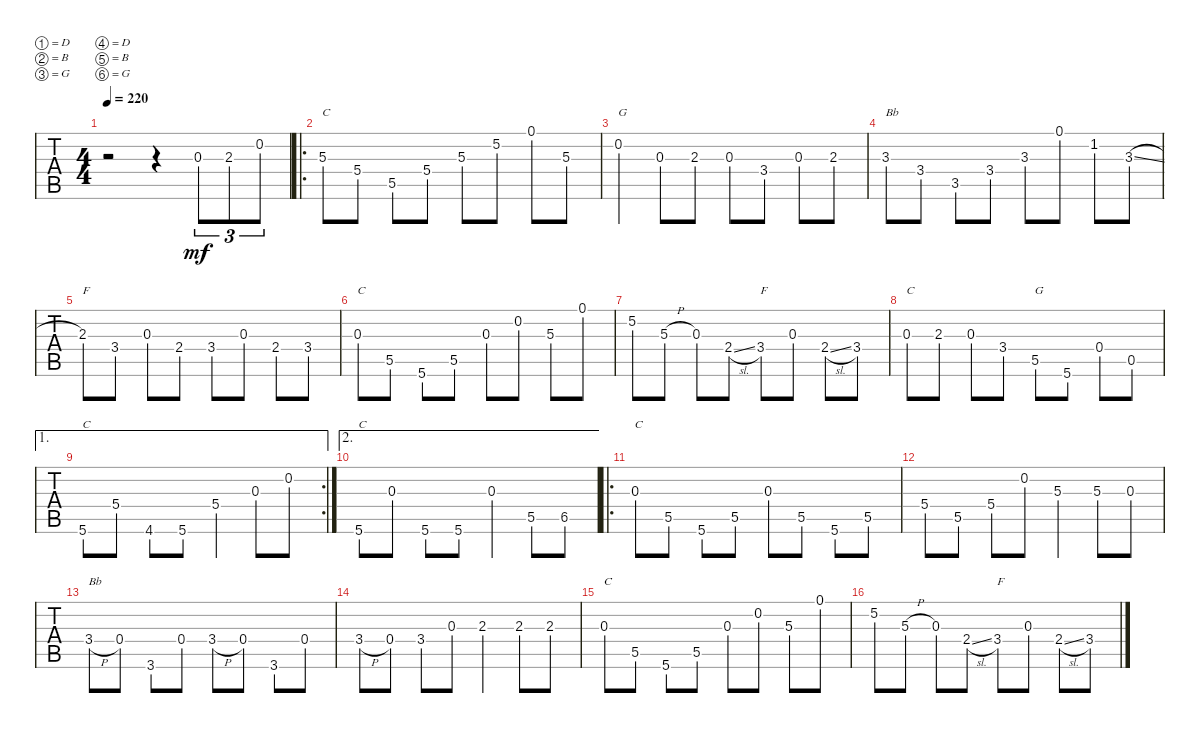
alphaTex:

\defaultSystemsLayout 4
\bracketExtendMode groupsimilarinstruments
\singleTrackTrackNamePolicy hidden
\multiTrackTrackNamePolicy hidden
\otherSystemsTrackNameOrientation horizontal
\track ("Steel Guitar" "S-Gt") {instrument acousticguitarsteel}
\staff {tabs}
\tuning (D4 B3 G3 D3 B2 G2)
\ts (4 4)
\tempo 220
\clef g2
\ks d
r.2{dy mf instrument acousticguitarsteel} r.4 0.3.8{tu (3 2)} 2.3.8{tu (3 2)} 0.2.8{tu (3 2)} |
\ro
5.3.8{txt "C"} 5.4.8 5.5.8 5.4.8 5.3.8 5.2.8 0.1.8 5.3.8 |
0.2.4{txt "G"} 0.3.8 2.3.8 0.3.8 3.4.8 0.3.8 2.3.8 |
3.3.8{txt "Bb"} 3.4.8 3.5.8 3.4.8 3.3.8 0.1.8 1.2.8 3.3{sl}.8 |
2.3.8{txt "F"} 3.4.8 0.3.8 2.4.8 3.4.8 0.3.8 2.4.8 3.4.8 |
0.3.8{txt "C"} 5.5.8 5.6.8 5.5.8 0.3.8 0.2.8 5.3.8 0.1.8 |
5.2.8 5.3{h}.8 0.3.8 2.4{sl}.8 3.4.8{txt "F"} 0.3.8 2.4{sl}.8 3.4.8 |
0.3.8{txt "C"} 2.3.8 0.3.8 3.4.8 5.5.8{txt "G"} 5.6.8 0.4.8 0.5.8 |
\ae 1
\rc 2
5.6.8{txt "C"} 5.4.8 4.6.8 5.6.8 5.4.4 0.3.8 0.2.8 |
\ae 2
5.6.8{txt "C"} 0.3.8 5.6.8 5.6.8 0.3.4 5.5.8 6.5.8 |
\ro
0.3.8{txt "C"} 5.5.8 5.6.8 5.5.8 0.3.8 5.5.8 5.6.8 5.5.8 |
5.4.8 5.5.8 5.4.8 0.2.8 5.3.4 5.3.8 0.3.8 |
3.4{h}.8{txt "Bb"} 0.4.8 3.6.8 0.4.8 3.4{h}.8 0.4.8 3.6.8 0.4.8 |
3.4{h}.8 0.4.8 3.4.8 0.3.8 2.3.4 2.3.8 2.3.8 |
0.3.8{txt "C"} 5.5.8 5.6.8 5.5.8 0.3.8 0.2.8 5.3.8 0.1.8 |
5.2.8 5.3{h}.8 0.3.8 2.4{sl}.8 3.4.8{txt "F"} 0.3.8 2.4{sl}.8 3.4.8
